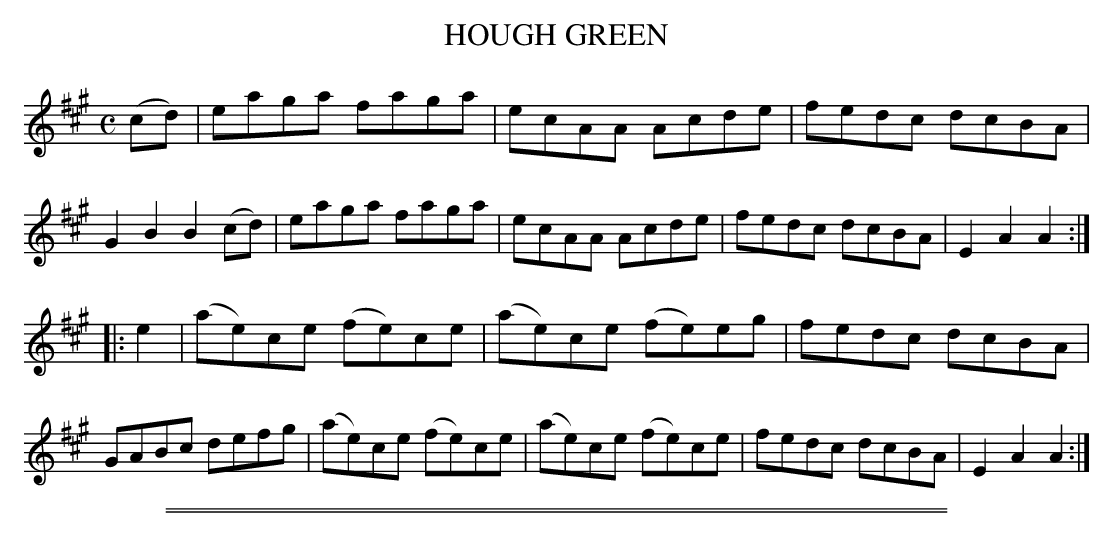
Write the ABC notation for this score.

X:1
T: HOUGH GREEN
M: C
L: 1/8
K: A
(cd) |\
eaga faga | ecAA Acde |\
fedc dcBA | G2B2 B2(cd) |\
eaga faga | ecAA Acde |\
fedc dcBA | E2A2 A2 :|
|: e2 |\
(ae)ce (fe)ce | (ae)ce (fe)eg |\
fedc dcBA | GABc defg |\
(ae)ce (fe)ce | (ae)ce (fe)ce |\
fedc dcBA | E2A2 A2 :|
